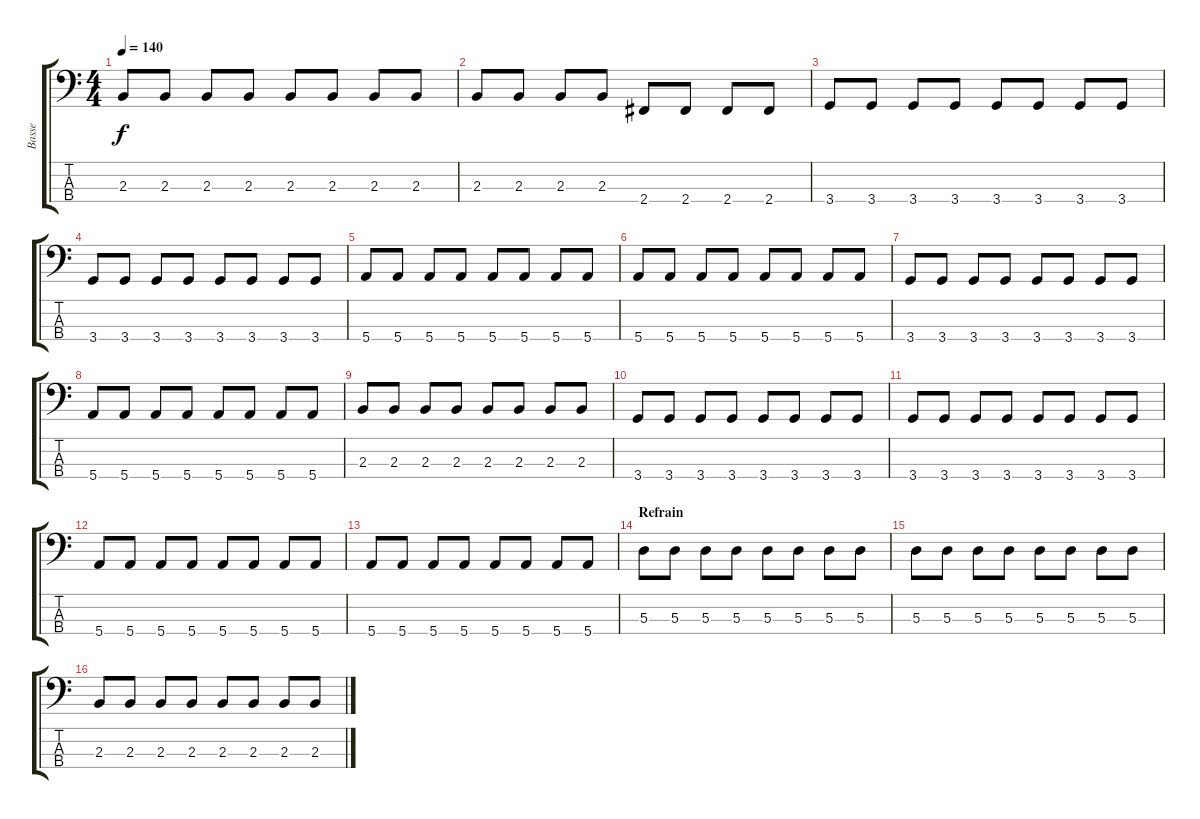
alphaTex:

\track ("Basse" "Basse") {instrument electricbassfinger}
\staff {score tabs}
\tuning (G2 D2 A1 E1) {hide}
\ts (4 4)
\tempo 140
\clef f4
\ks c
2.3.8{dy f} 2.3.8 2.3.8 2.3.8 2.3.8 2.3.8 2.3.8 2.3.8 |
2.3.8 2.3.8 2.3.8 2.3.8 2.4.8 2.4.8 2.4.8 2.4.8 |
3.4.8 3.4.8 3.4.8 3.4.8 3.4.8 3.4.8 3.4.8 3.4.8 |
3.4.8 3.4.8 3.4.8 3.4.8 3.4.8 3.4.8 3.4.8 3.4.8 |
5.4.8 5.4.8 5.4.8 5.4.8 5.4.8 5.4.8 5.4.8 5.4.8 |
5.4.8 5.4.8 5.4.8 5.4.8 5.4.8 5.4.8 5.4.8 5.4.8 |
3.4.8 3.4.8 3.4.8 3.4.8 3.4.8 3.4.8 3.4.8 3.4.8 |
5.4.8 5.4.8 5.4.8 5.4.8 5.4.8 5.4.8 5.4.8 5.4.8 |
2.3.8 2.3.8 2.3.8 2.3.8 2.3.8 2.3.8 2.3.8 2.3.8 |
3.4.8 3.4.8 3.4.8 3.4.8 3.4.8 3.4.8 3.4.8 3.4.8 |
3.4.8 3.4.8 3.4.8 3.4.8 3.4.8 3.4.8 3.4.8 3.4.8 |
5.4.8 5.4.8 5.4.8 5.4.8 5.4.8 5.4.8 5.4.8 5.4.8 |
5.4.8 5.4.8 5.4.8 5.4.8 5.4.8 5.4.8 5.4.8 5.4.8 |
\section ("" "Refrain")
5.3.8 5.3.8 5.3.8 5.3.8 5.3.8 5.3.8 5.3.8 5.3.8 |
5.3.8 5.3.8 5.3.8 5.3.8 5.3.8 5.3.8 5.3.8 5.3.8 |
2.3.8 2.3.8 2.3.8 2.3.8 2.3.8 2.3.8 2.3.8 2.3.8
